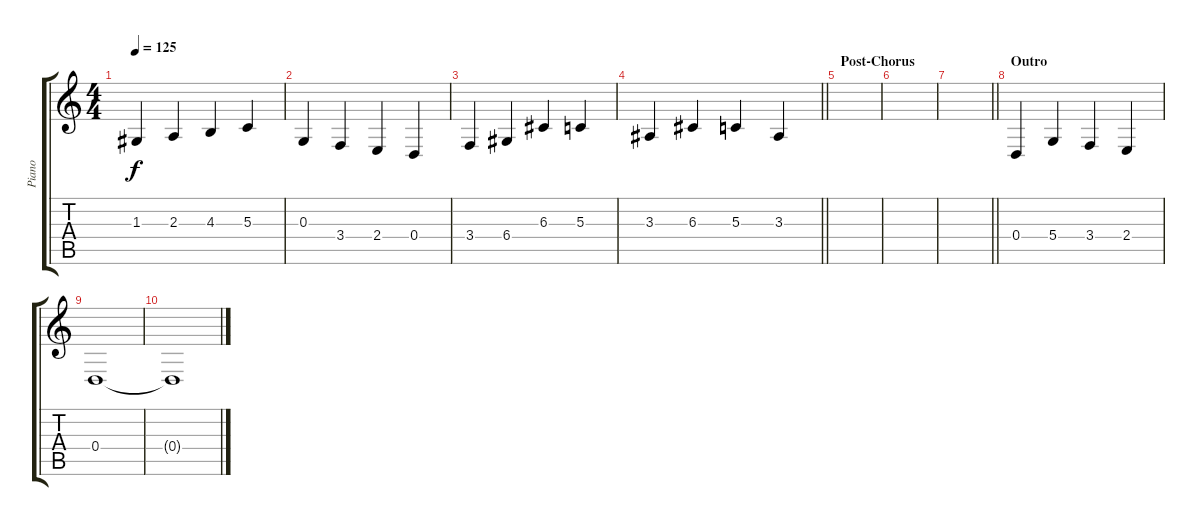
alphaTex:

\track ("Piano" "Piano") {instrument electricgrandpiano}
\staff {score tabs}
\tuning (E4 B3 G3 D3 A2 E2) {hide}
\ts (4 4)
\tempo 125
\clef g2
\ks c
1.3.4{dy f} 2.3.4 4.3.4 5.3.4 |
0.3.4 3.4.4 2.4.4 0.4.4 |
3.4.4 6.4.4 6.3.4 5.3.4 |
\barLineRight lightlight
3.3.4 6.3.4 5.3.4 3.3.4 |
\section ("" "Post-Chorus")
|
|
\barLineRight lightlight
|
\section ("" "Outro")
0.4.4 5.4.4 3.4.4 2.4.4 |
0.4.1 |
0.4{t}.1
